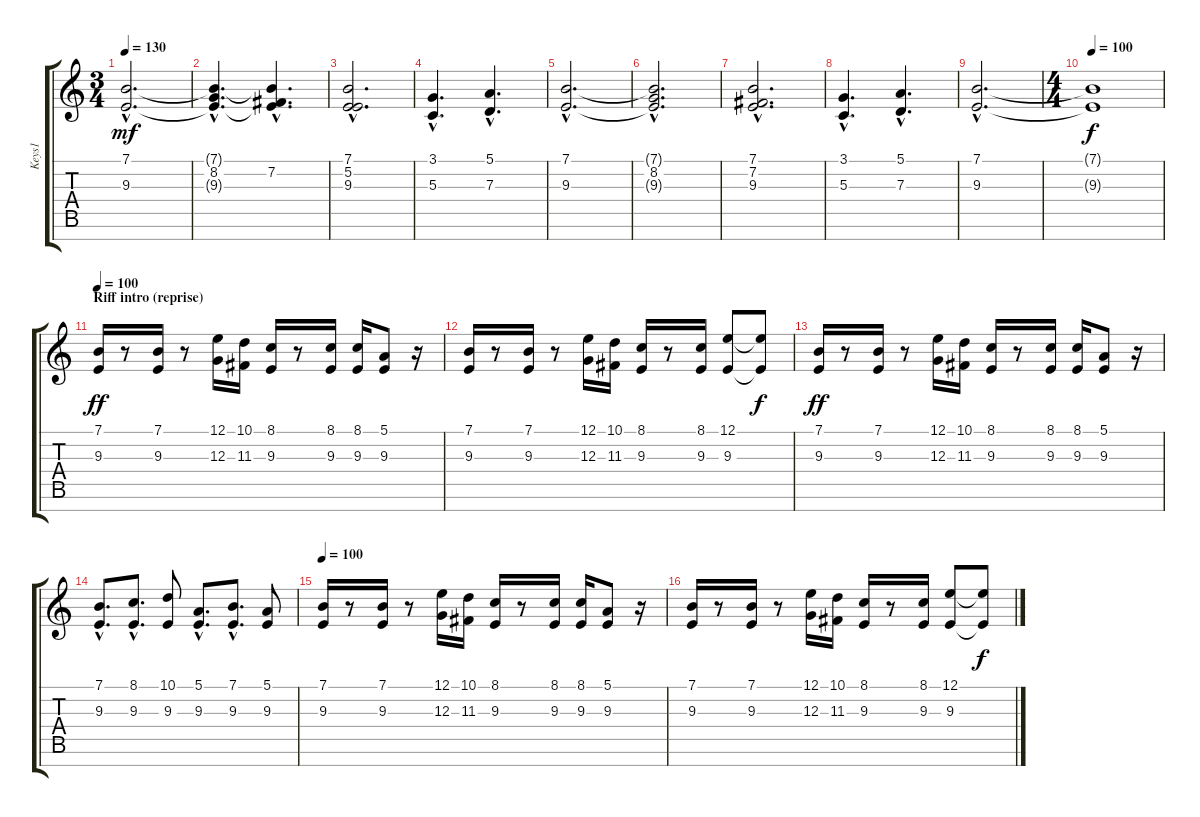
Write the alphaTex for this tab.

\track ("Keys1" "Keys1") {instrument synthstrings1}
\staff {score tabs}
\tuning (E4 B3 G3 D3 A2 E2 B1) {hide}
\ts (3 4)
\tempo 130
\clef g2
\ks c
(7.1{hac} 9.3{hac}).2{d dy mf volume 11 instrument synthstrings1} |
(7.1{hac t} 8.2{hac} 9.3{hac t}).4{d} (7.1{hac t} 7.2{hac} 9.3{hac t}).4{d} |
(7.1{hac} 5.2{hac} 9.3{hac}).2{d} |
(3.1{hac} 5.3{hac}).4{d} (5.1{hac} 7.3{hac}).4{d} |
(7.1{hac} 9.3{hac}).2{d} |
(7.1{hac t} 8.2{hac} 9.3{hac t}).2{d} |
(7.1{hac} 7.2{hac} 9.3{hac}).2{d} |
(3.1{hac} 5.3{hac}).4{d} (5.1{hac} 7.3{hac}).4{d} |
(7.1{hac} 9.3{hac}).2{d} |
\ts (4 4)
\tempo 100
(7.1{t} 9.3{t}).1{dy f} |
\section ("" "Riff intro (reprise)")
\tempo 100
(7.1 9.3).16{dy ff instrument stringensemble1} r.8 (7.1 9.3).16 r.8 (12.1 12.3).16 (10.1 11.3).16 (8.1 9.3).16 r.8 (8.1 9.3).16 (8.1 9.3).16 (5.1 9.3).8 r.16 |
(7.1 9.3).16 r.8 (7.1 9.3).16 r.8 (12.1 12.3).16 (10.1 11.3).16 (8.1 9.3).16 r.8 (8.1 9.3).16 (12.1 9.3).8 (12.1{t} 9.3{t}).8{dy f} |
(7.1 9.3).16{dy ff} r.8 (7.1 9.3).16 r.8 (12.1 12.3).16 (10.1 11.3).16 (8.1 9.3).16 r.8 (8.1 9.3).16 (8.1 9.3).16 (5.1 9.3).8 r.16 |
(7.1{hac} 9.3{hac}).8{d} (8.1{hac} 9.3{hac}).8{d} (10.1 9.3).8 (5.1{hac} 9.3{hac}).8{d} (7.1{hac} 9.3{hac}).8{d} (5.1 9.3).8 |
\tempo 100
(7.1 9.3).16{instrument stringensemble1} r.8 (7.1 9.3).16 r.8 (12.1 12.3).16 (10.1 11.3).16 (8.1 9.3).16 r.8 (8.1 9.3).16 (8.1 9.3).16 (5.1 9.3).8 r.16 |
(7.1 9.3).16 r.8 (7.1 9.3).16 r.8 (12.1 12.3).16 (10.1 11.3).16 (8.1 9.3).16 r.8 (8.1 9.3).16 (12.1 9.3).8 (12.1{t} 9.3{t}).8{dy f}
